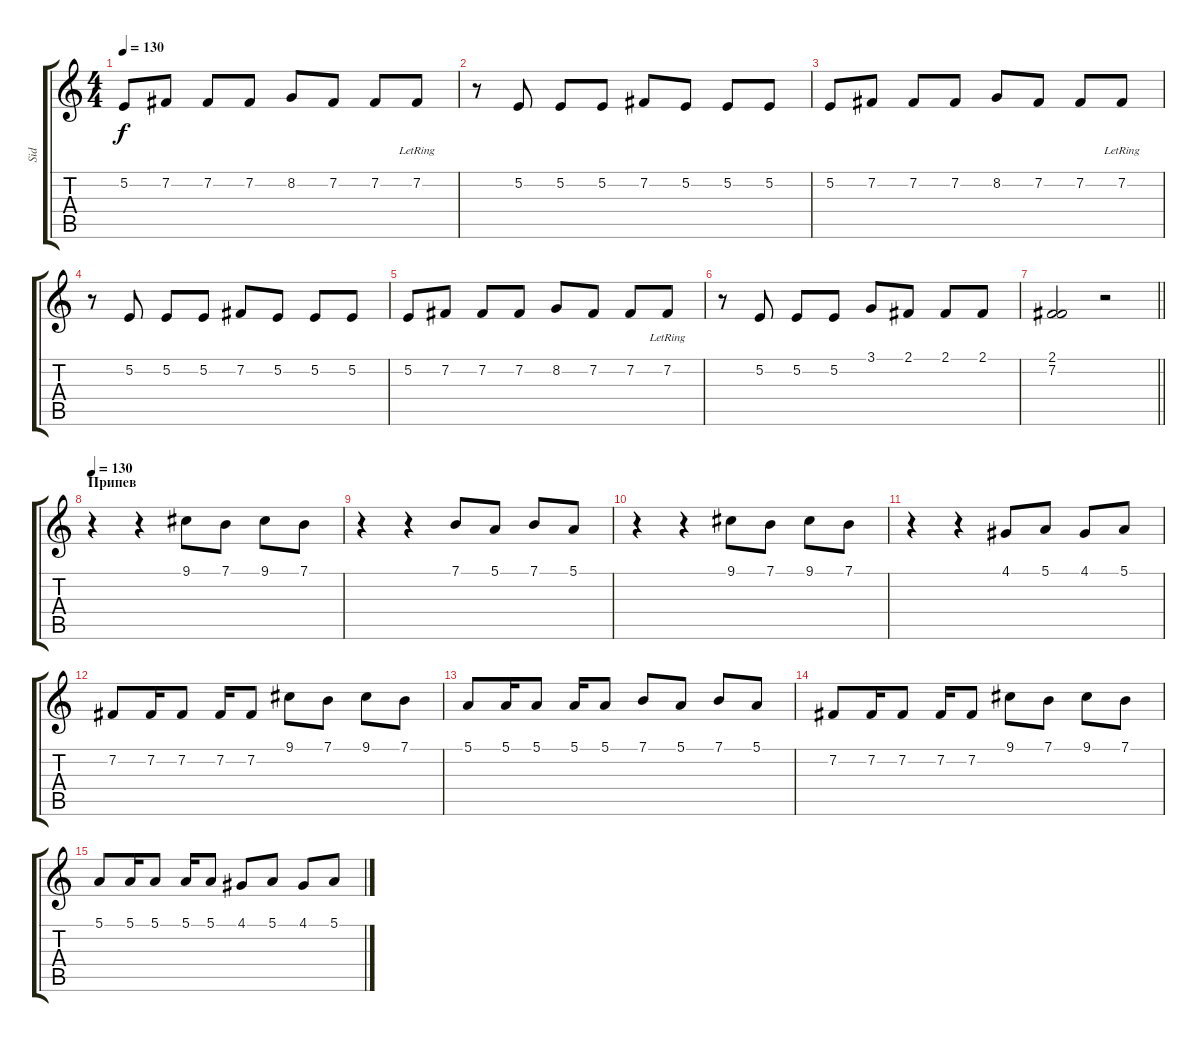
\track ("Sid" "Sid") {instrument choiraahs}
\staff {score tabs}
\tuning (E4 B3 G3 D3 A2 E2) {hide}
\ts (4 4)
\tempo 130
\clef g2
\ks c
5.2.8{dy f} 7.2.8 7.2.8 7.2.8 8.2.8 7.2.8 7.2.8 7.2{lr}.8 |
r.8 5.2.8 5.2.8 5.2.8 7.2.8 5.2.8 5.2.8 5.2.8 |
5.2.8 7.2.8 7.2.8 7.2.8 8.2.8 7.2.8 7.2.8 7.2{lr}.8 |
r.8 5.2.8 5.2.8 5.2.8 7.2.8 5.2.8 5.2.8 5.2.8 |
5.2.8 7.2.8 7.2.8 7.2.8 8.2.8 7.2.8 7.2.8 7.2{lr}.8 |
r.8 5.2.8 5.2.8 5.2.8 3.1.8 2.1.8 2.1.8 2.1.8 |
\barLineRight lightlight
(2.1 7.2).2 r.2 |
\section ("" "Припев")
\tempo 130
r.4 r.4 9.1.8 7.1.8 9.1.8 7.1.8 |
r.4 r.4 7.1.8 5.1.8 7.1.8 5.1.8 |
r.4 r.4 9.1.8 7.1.8 9.1.8 7.1.8 |
r.4 r.4 4.1.8 5.1.8 4.1.8 5.1.8 |
7.2.8 7.2.16 7.2.8 7.2.16 7.2.8 9.1.8 7.1.8 9.1.8 7.1.8 |
5.1.8 5.1.16 5.1.8 5.1.16 5.1.8 7.1.8 5.1.8 7.1.8 5.1.8 |
7.2.8 7.2.16 7.2.8 7.2.16 7.2.8 9.1.8 7.1.8 9.1.8 7.1.8 |
5.1.8 5.1.16 5.1.8 5.1.16 5.1.8 4.1.8 5.1.8 4.1.8 5.1.8
